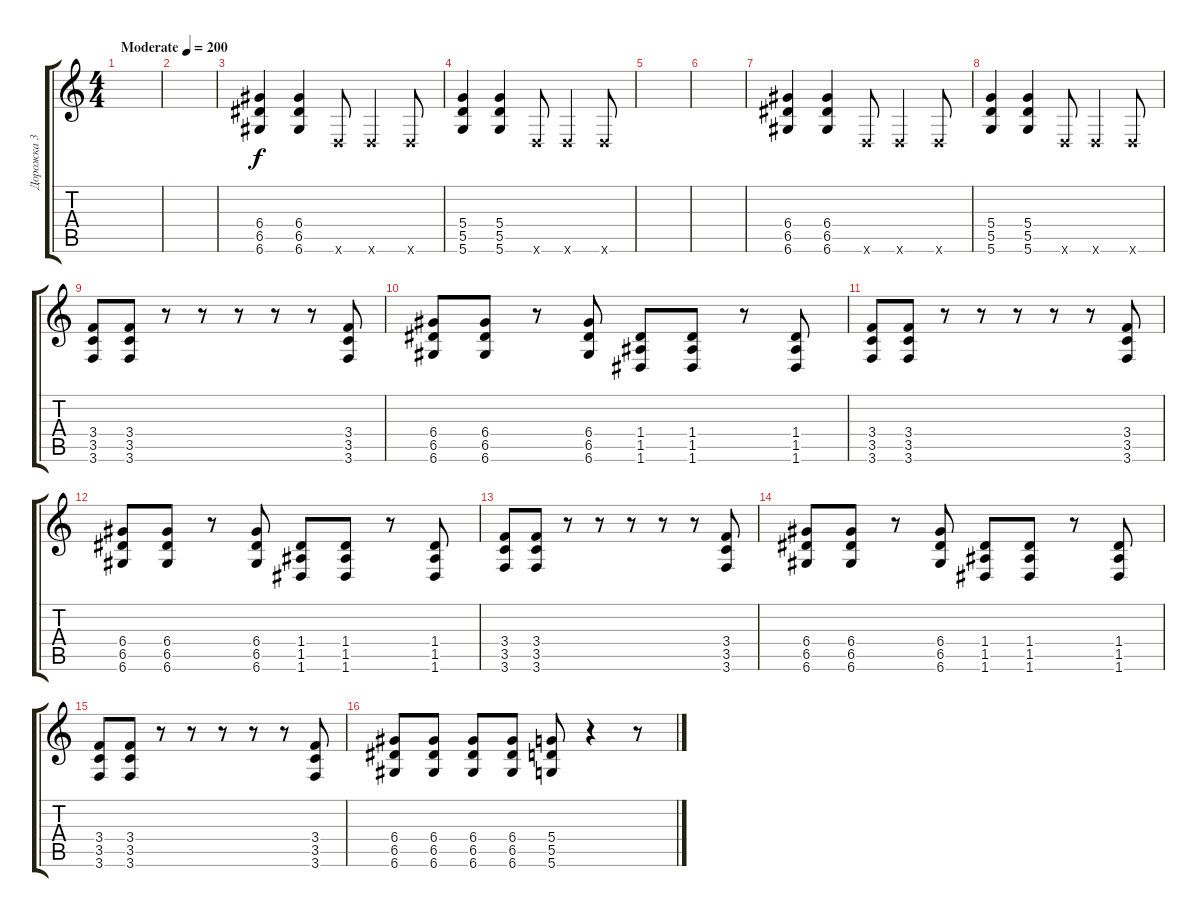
\track ("Дорожка 3" "Дорожка 3") {instrument distortionguitar}
\staff {score tabs}
\tuning (E4 B3 G3 D3 A2 D2) {hide}
\ts (4 4)
\tempo (200 "Moderate")
\clef g2
\ks c
|
|
(6.4 6.5 6.6).4 (6.4 6.5 6.6).4 0.6{x}.8 0.6{x}.4 0.6{x}.8 |
(5.4 5.5 5.6).4 (5.4 5.5 5.6).4 0.6{x}.8 0.6{x}.4 0.6{x}.8 |
|
|
(6.4 6.5 6.6).4 (6.4 6.5 6.6).4 0.6{x}.8 0.6{x}.4 0.6{x}.8 |
(5.4 5.5 5.6).4 (5.4 5.5 5.6).4 0.6{x}.8 0.6{x}.4 0.6{x}.8 |
(3.4 3.5 3.6).8{instrument distortionguitar} (3.4 3.5 3.6).8 r.8 r.8 r.8 r.8 r.8 (3.4 3.5 3.6).8 |
(6.4 6.5 6.6).8 (6.4 6.5 6.6).8 r.8 (6.4 6.5 6.6).8 (1.4 1.5 1.6).8 (1.4 1.5 1.6).8 r.8 (1.4 1.5 1.6).8 |
(3.4 3.5 3.6).8 (3.4 3.5 3.6).8 r.8 r.8 r.8 r.8 r.8 (3.4 3.5 3.6).8 |
(6.4 6.5 6.6).8 (6.4 6.5 6.6).8 r.8 (6.4 6.5 6.6).8 (1.4 1.5 1.6).8 (1.4 1.5 1.6).8 r.8 (1.4 1.5 1.6).8 |
(3.4 3.5 3.6).8{instrument distortionguitar} (3.4 3.5 3.6).8 r.8 r.8 r.8 r.8 r.8 (3.4 3.5 3.6).8 |
(6.4 6.5 6.6).8 (6.4 6.5 6.6).8 r.8 (6.4 6.5 6.6).8 (1.4 1.5 1.6).8 (1.4 1.5 1.6).8 r.8 (1.4 1.5 1.6).8 |
(3.4 3.5 3.6).8 (3.4 3.5 3.6).8 r.8 r.8 r.8 r.8 r.8 (3.4 3.5 3.6).8 |
(6.4 6.5 6.6).8 (6.4 6.5 6.6).8 (6.4 6.5 6.6).8 (6.4 6.5 6.6).8 (5.4 5.5 5.6).8 r.4 r.8
